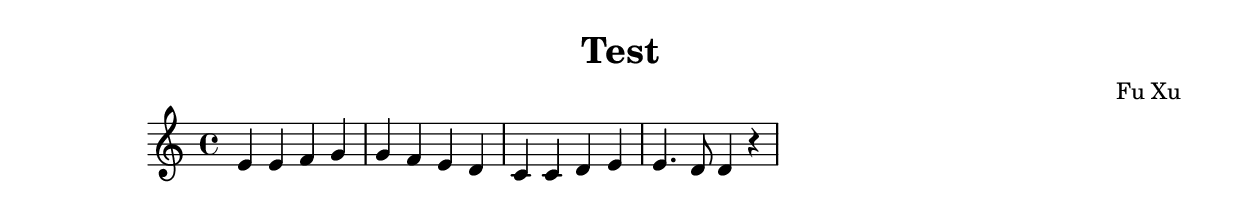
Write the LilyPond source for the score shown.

\header {
  title = "Test"
  composer = "Fu Xu"
}

\score {
  \relative c' {
    e4
    e4
    f4
    g4

    g4
    f4
    e4
    d4

    c4
    c4
    d4
    e4

    e4.
    d8
    d4
    r4
    
  }



  \layout {}
  \midi {}
}